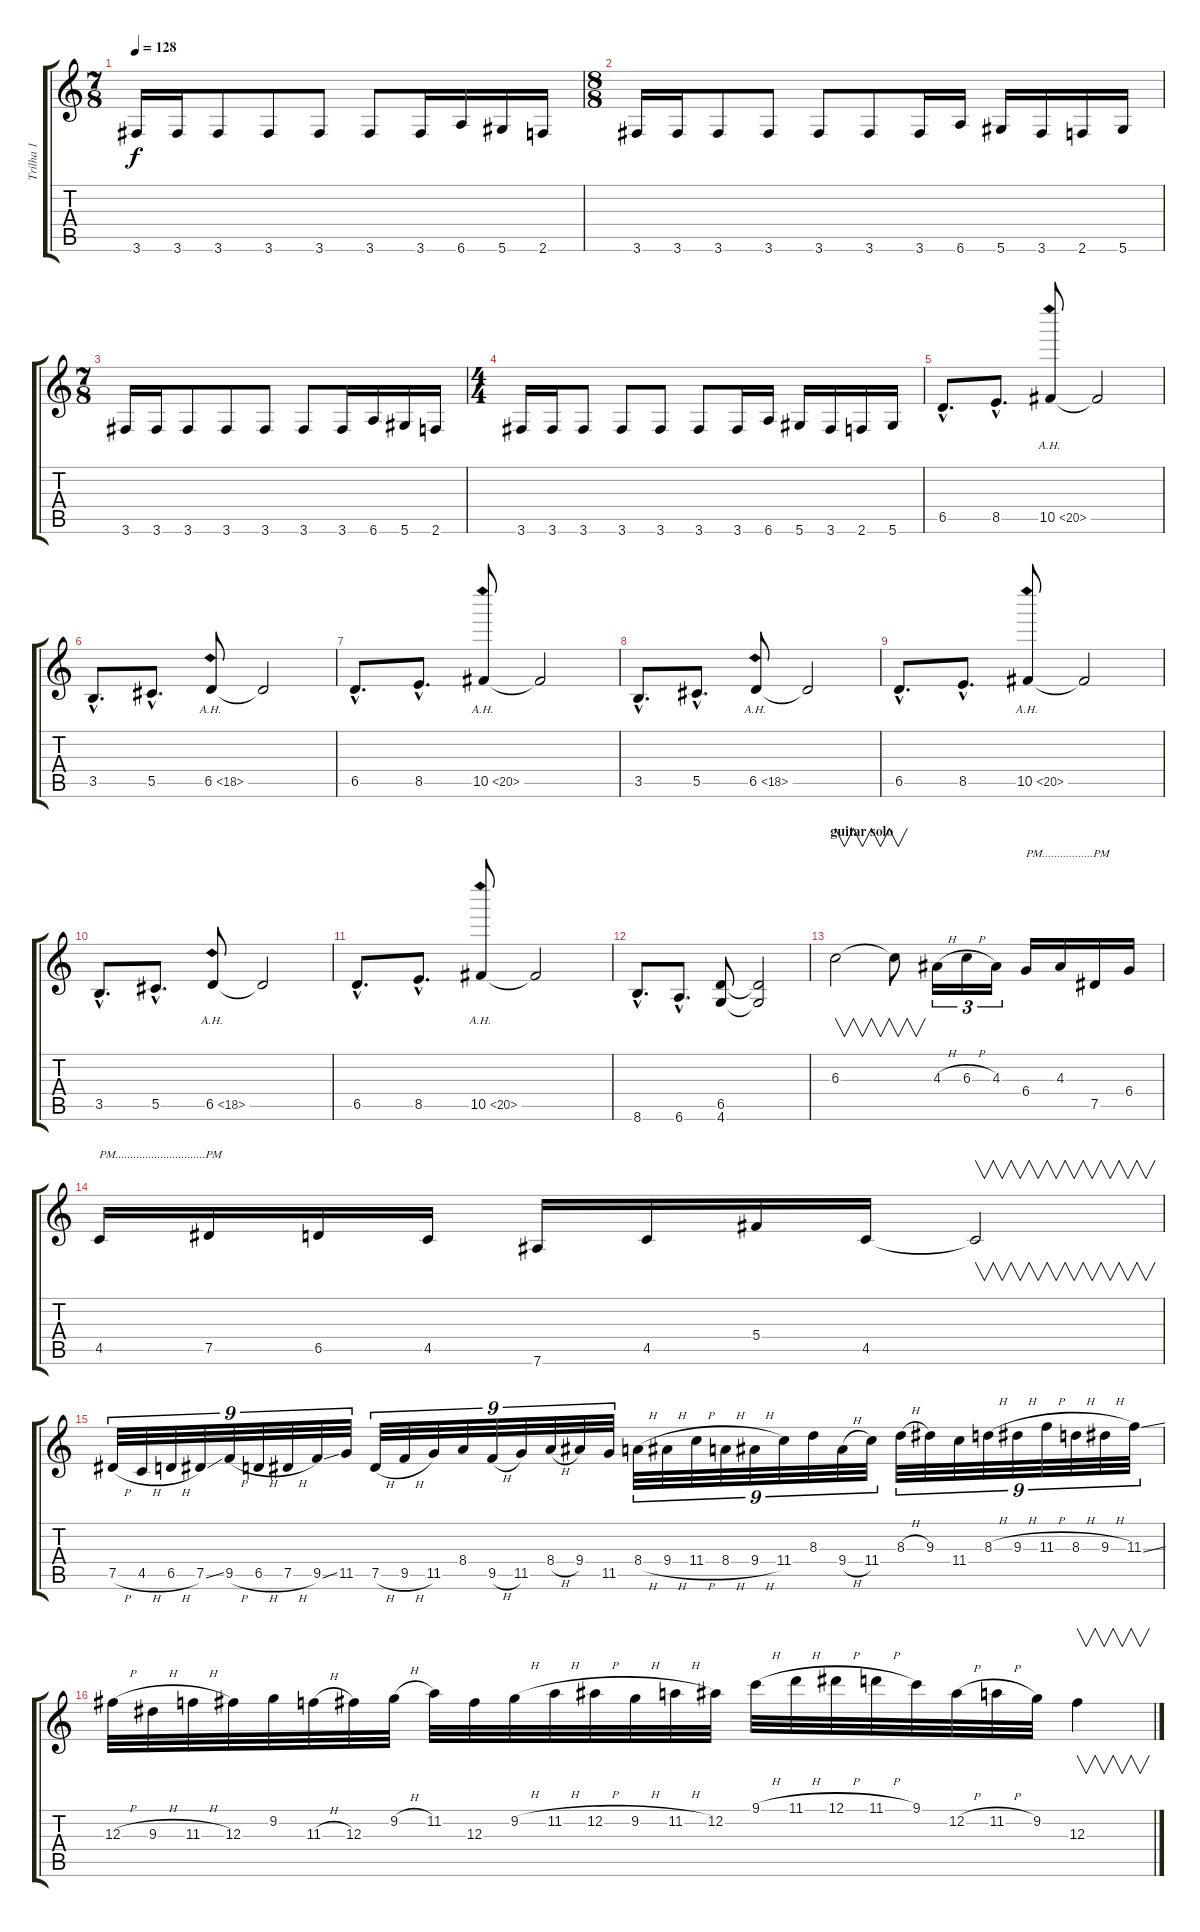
\track ("Trilha 1" "Trilha 1") {instrument distortionguitar}
\staff {score tabs}
\tuning (Eb4 Bb3 Gb3 Db3 Ab2 Eb2) {hide}
\ts (7 8)
\tempo 128
\clef g2
\ks c
3.6.16{dy f} 3.6.16 3.6.8 3.6.8 3.6.8 3.6.8 3.6.16 6.6.16 5.6.16 2.6.16 |
\ts (8 8)
3.6.16 3.6.16 3.6.8 3.6.8 3.6.8 3.6.8 3.6.16 6.6.16 5.6.16 3.6.16 2.6.16 5.6.16 |
\ts (7 8)
3.6.16 3.6.16 3.6.8 3.6.8 3.6.8 3.6.8 3.6.16 6.6.16 5.6.16 2.6.16 |
\ts (4 4)
3.6.16 3.6.16 3.6.8 3.6.8 3.6.8 3.6.8 3.6.16 6.6.16 5.6.16 3.6.16 2.6.16 5.6.16 |
6.5{hac}.8{d} 8.5{hac}.8{d} 10.5{ah 10}.8 10.5{t}.2 |
3.5{hac}.8{d} 5.5{hac}.8{d} 6.5{ah 12}.8 6.5{t}.2 |
6.5{hac}.8{d} 8.5{hac}.8{d} 10.5{ah 10}.8 10.5{t}.2 |
3.5{hac}.8{d} 5.5{hac}.8{d} 6.5{ah 12}.8 6.5{t}.2 |
6.5{hac}.8{d} 8.5{hac}.8{d} 10.5{ah 10}.8 10.5{t}.2 |
3.5{hac}.8{d} 5.5{hac}.8{d} 6.5{ah 12}.8 6.5{t}.2 |
6.5{hac}.8{d} 8.5{hac}.8{d} 10.5{ah 10}.8 10.5{t}.2 |
8.6{hac}.8{d} 6.6{hac}.8{d} (6.5 4.6).8 (6.5{t} 4.6{t}).2 |
\section ("" "guitar solo")
6.3.2{v} 6.3{t}.8{v} 4.3{h}.16{tu (3 2)} 6.3{h}.16{tu (3 2)} 4.3.16{tu (3 2)} 6.4.16{txt "PM.................PM"} 4.3.16 7.5.16 6.4.16 |
4.5.16{txt "PM..............................PM"} 7.5.16 6.5.16 4.5.16 7.6.16 4.5.16 5.4.16 4.5.16 4.5{t}.2{v} |
7.5{h}.32{tu (9 8)} 4.5{h}.32{tu (9 8)} 6.5{h}.32{tu (9 8)} 7.5{ss}.32{tu (9 8)} 9.5{h}.32{tu (9 8)} 6.5{h}.32{tu (9 8)} 7.5{h}.32{tu (9 8)} 9.5{ss}.32{tu (9 8)} 11.5.32{tu (9 8)} 7.5{h}.32{tu (9 8)} 9.5{h}.32{tu (9 8)} 11.5.32{tu (9 8)} 8.4.32{tu (9 8)} 9.5{h}.32{tu (9 8)} 11.5.32{tu (9 8)} 8.4{h}.32{tu (9 8)} 9.4.32{tu (9 8)} 11.5.32{tu (9 8)} 8.4{h}.32{tu (9 8)} 9.4{h}.32{tu (9 8)} 11.4{h}.32{tu (9 8)} 8.4{h}.32{tu (9 8)} 9.4{h}.32{tu (9 8)} 11.4.32{tu (9 8)} 8.3.32{tu (9 8)} 9.4{h}.32{tu (9 8)} 11.4.32{tu (9 8)} 8.3{h}.32{tu (9 8)} 9.3.32{tu (9 8)} 11.4.32{tu (9 8)} 8.3{h}.32{tu (9 8)} 9.3{h}.32{tu (9 8)} 11.3{h}.32{tu (9 8)} 8.3{h}.32{tu (9 8)} 9.3{h}.32{tu (9 8)} 11.3{ss}.32{tu (9 8)} |
12.3{h}.32 9.3{h}.32 11.3{h}.32 12.3.32 9.2.32 11.3{h}.32 12.3.32 9.2{h}.32 11.2.32 12.3.32 9.2{h}.32 11.2{h}.32 12.2{h}.32 9.2{h}.32 11.2{h}.32 12.2.32 9.1{h}.32 11.1{h}.32 12.1{h}.32 11.1{h}.32 9.1.32 12.2{h}.32 11.2{h}.32 9.2.32 12.3.4{v}
